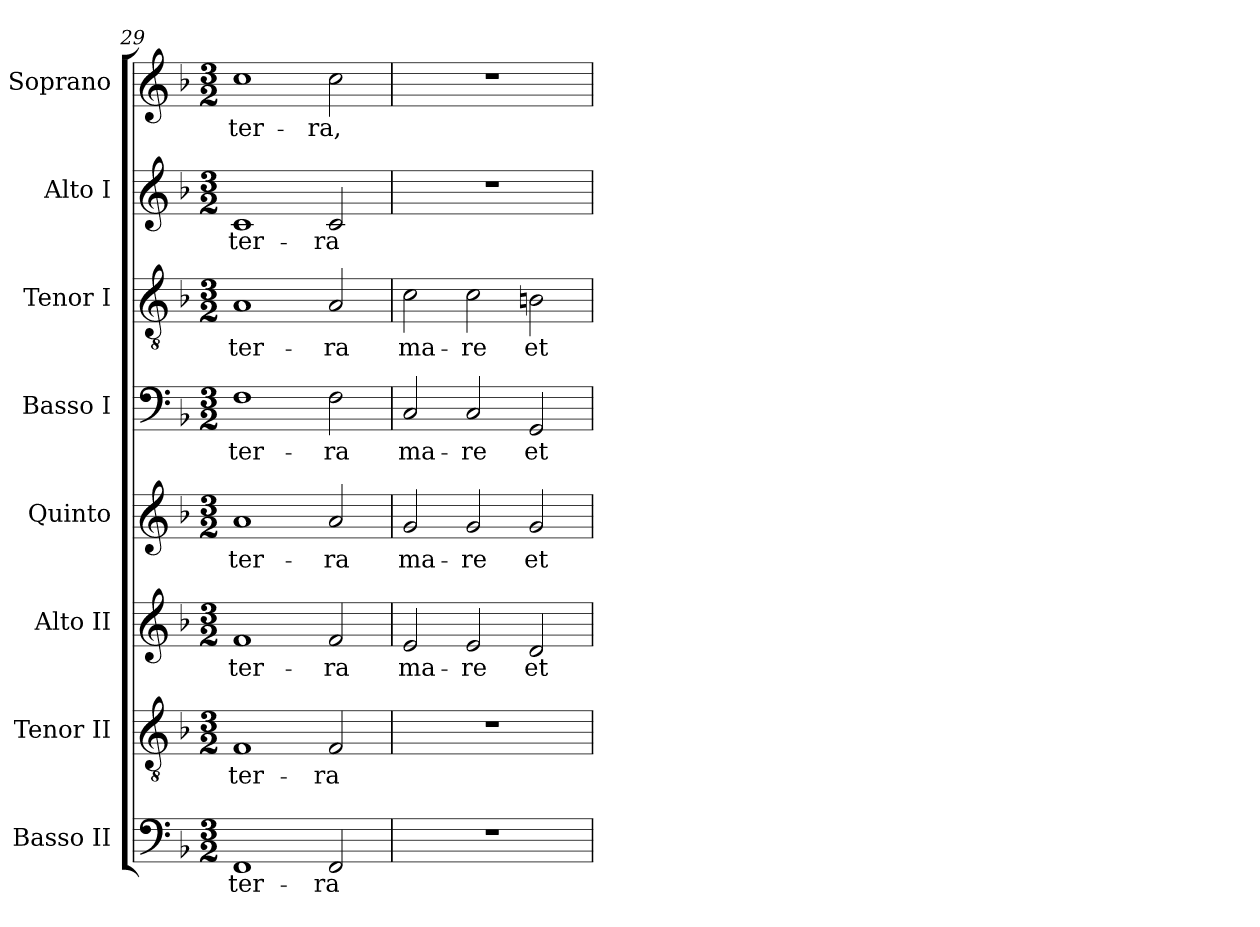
**kern	**text	**kern	**text	**kern	**text	**kern	**text	**kern	**text	**kern	**text	**kern	**text	**kern	**text
*part8	*part8	*part7	*part7	*part6	*part6	*part5	*part5	*part4	*part4	*part3	*part3	*part2	*part2	*part1	*part1
*staff8	*staff8	*staff7	*staff7	*staff6	*staff6	*staff5	*staff5	*staff4	*staff4	*staff3	*staff3	*staff2	*staff2	*staff1	*staff1
*I"Basso II	*	*I"Tenor II	*	*I"Alto II	*	*I"Quinto	*	*I"Basso I	*	*I"Tenor I	*	*I"Alto I	*	*I"Soprano	*
*I'B. 2	*	*I'T. 2	*	*I'A. 2	*	*I'Q.	*	*I'B. 1	*	*I'T. 1	*	*I'A. 1	*	*I'S.	*
!!LO:PB:g=z
*clefF4	*	*clefGv2	*	*clefG2	*	*clefG2	*	*clefF4	*	*clefGv2	*	*clefG2	*	*clefG2	*
*	*	*ITrd7c12	*	*	*	*	*	*	*	*ITrd7c12	*	*	*	*	*
*k[b-]	*	*k[b-]	*	*k[b-]	*	*k[b-]	*	*k[b-]	*	*k[b-]	*	*k[b-]	*	*k[b-]	*
*F:	*	*F:	*	*F:	*	*F:	*	*F:	*	*F:	*	*F:	*	*F:	*
*M3/2	*	*M3/2	*	*M3/2	*	*M3/2	*	*M3/2	*	*M3/2	*	*M3/2	*	*M3/2	*
=29	=29	=29	=29	=29	=29	=29	=29	=29	=29	=29	=29	=29	=29	=29	=29
!	!LO:LY:b:color=#000000	!	!	!	!	!	!	!	!	!	!	!	!	!	!
!	!	!	!LO:LY:b:color=#000000	!	!	!	!	!	!	!	!	!	!	!	!
!	!	!	!	!	!LO:LY:b:color=#000000	!	!	!	!	!	!	!	!	!	!
!	!	!	!	!	!	!	!LO:LY:b:color=#000000	!	!	!	!	!	!	!	!
!	!	!	!	!	!	!	!	!	!LO:LY:b:color=#000000	!	!	!	!	!	!
!	!	!	!	!	!	!	!	!	!	!	!LO:LY:b:color=#000000	!	!	!	!
!	!	!	!	!	!	!	!	!	!	!	!	!	!LO:LY:b:color=#000000	!	!
!	!	!	!	!	!	!	!	!	!	!	!	!	!	!	!LO:LY:b:color=#000000
1FFi	ter-	1FFi	ter-	1fi	ter-	1ai	ter-	1Fi	ter-	1AAi	ter-	1ci	ter-	1cci	ter-
!	!LO:LY:b:color=#000000	!	!	!	!	!	!	!	!	!	!	!	!	!	!
!	!	!	!LO:LY:b:color=#000000	!	!	!	!	!	!	!	!	!	!	!	!
!	!	!	!	!	!LO:LY:b:color=#000000	!	!	!	!	!	!	!	!	!	!
!	!	!	!	!	!	!	!LO:LY:b:color=#000000	!	!	!	!	!	!	!	!
!	!	!	!	!	!	!	!	!	!LO:LY:b:color=#000000	!	!	!	!	!	!
!	!	!	!	!	!	!	!	!	!	!	!LO:LY:b:color=#000000	!	!	!	!
!	!	!	!	!	!	!	!	!	!	!	!	!	!LO:LY:b:color=#000000	!	!
!	!	!	!	!	!	!	!	!	!	!	!	!	!	!	!LO:LY:b:color=#000000
2FFi/	-ra	2FFi/	-ra	2fi/	-ra	2ai/	-ra	2Fi\	-ra	2AAi/	-ra	2ci/	-ra	2cci\	-ra,
=30	=30	=30	=30	=30	=30	=30	=30	=30	=30	=30	=30	=30	=30	=30	=30
!LO:N:vis=1	!	!LO:N:vis=1	!	!	!	!	!	!	!	!	!	!	!	!	!
!	!	!	!	!	!LO:LY:b:color=#000000	!	!	!	!	!	!	!	!	!	!
!	!	!	!	!	!	!	!LO:LY:b:color=#000000	!	!	!	!	!	!	!	!
!	!	!	!	!	!	!	!	!	!LO:LY:b:color=#000000	!	!	!	!	!	!
!	!	!	!	!	!	!	!	!	!	!	!LO:LY:b:color=#000000	!LO:N:vis=1	!	!LO:N:vis=1	!
1.r	.	1.r	.	2ei/	ma-	2gi/	ma-	2Ci/	ma-	2Ci\	ma-	1.r	.	1.r	.
!	!	!	!	!	!LO:LY:b:color=#000000	!	!	!	!	!	!	!	!	!	!
!	!	!	!	!	!	!	!LO:LY:b:color=#000000	!	!	!	!	!	!	!	!
!	!	!	!	!	!	!	!	!	!LO:LY:b:color=#000000	!	!	!	!	!	!
!	!	!	!	!	!	!	!	!	!	!	!LO:LY:b:color=#000000	!	!	!	!
.	.	.	.	2ei/	-re	2gi/	-re	2Ci/	-re	2Ci\	-re	.	.	.	.
!	!	!	!	!	!LO:LY:b:color=#000000	!	!	!	!	!	!	!	!	!	!
!	!	!	!	!	!	!	!LO:LY:b:color=#000000	!	!	!	!	!	!	!	!
!	!	!	!	!	!	!	!	!	!LO:LY:b:color=#000000	!	!	!	!	!	!
!	!	!	!	!	!	!	!	!	!	!	!LO:LY:b:color=#000000	!	!	!	!
.	.	.	.	2di/	et	2gi/	et	2GGi/	et	2BBni\	et	.	.	.	.
=	=	=	=	=	=	=	=	=	=	=	=	=	=	=	=
*-	*-	*-	*-	*-	*-	*-	*-	*-	*-	*-	*-	*-	*-	*-	*-
